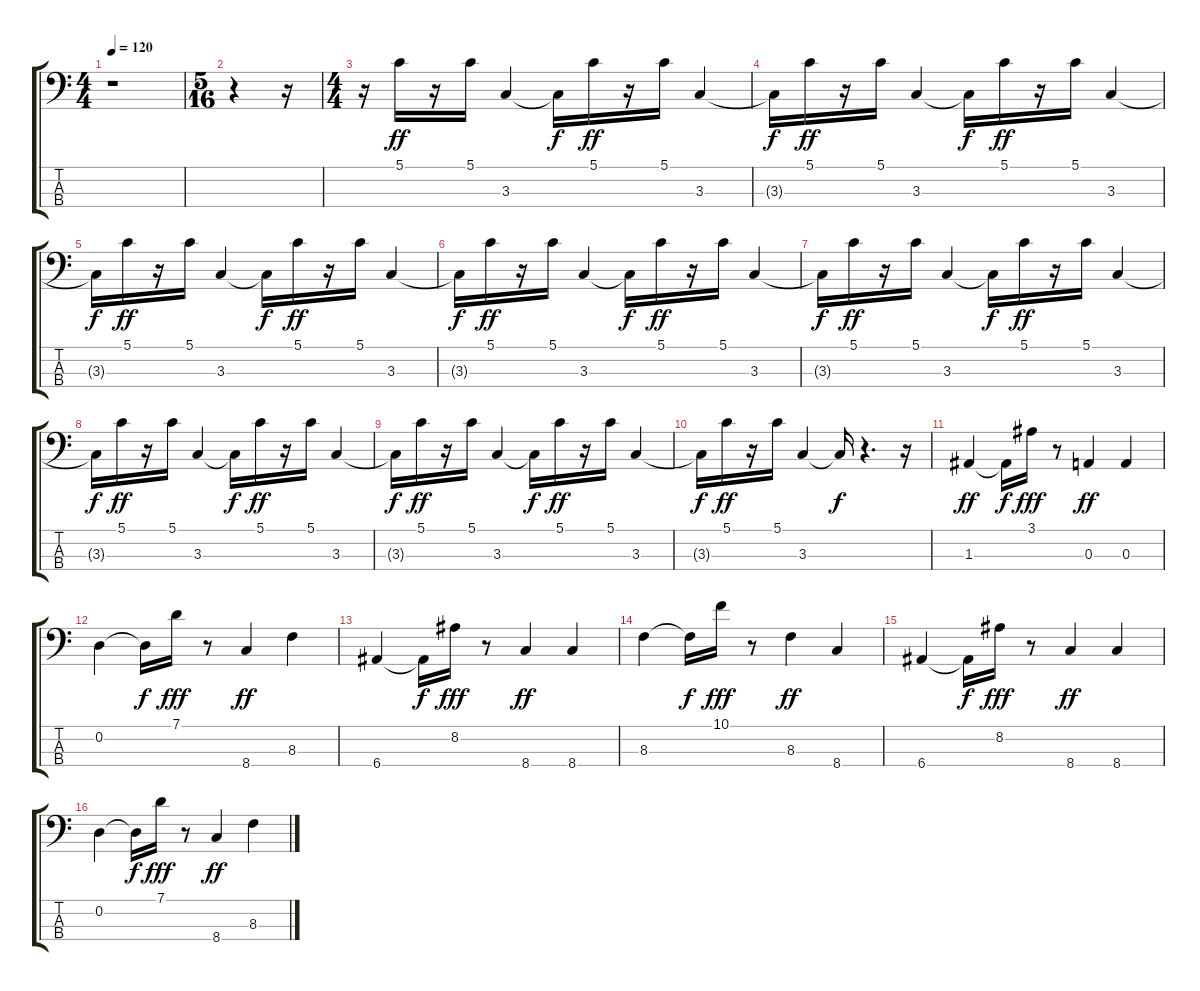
\track "" {instrument slapbass1}
\staff {score tabs}
\tuning (G2 D2 A1 E1) {hide}
\ts (4 4)
\tempo 120
\clef f4
\ks c
r.1{dy ff instrument slapbass1} |
\ts (5 16)
r.4 r.16 |
\ts (4 4)
r.16 5.1.16 r.16 5.1.16 3.3.4 3.3{t}.16{dy f} 5.1.16{dy ff} r.16 5.1.16 3.3.4 |
3.3{t}.16{dy f} 5.1.16{dy ff} r.16 5.1.16 3.3.4 3.3{t}.16{dy f} 5.1.16{dy ff} r.16 5.1.16 3.3.4 |
3.3{t}.16{dy f} 5.1.16{dy ff} r.16 5.1.16 3.3.4 3.3{t}.16{dy f} 5.1.16{dy ff} r.16 5.1.16 3.3.4 |
3.3{t}.16{dy f} 5.1.16{dy ff} r.16 5.1.16 3.3.4 3.3{t}.16{dy f} 5.1.16{dy ff} r.16 5.1.16 3.3.4 |
3.3{t}.16{dy f} 5.1.16{dy ff} r.16 5.1.16 3.3.4 3.3{t}.16{dy f} 5.1.16{dy ff} r.16 5.1.16 3.3.4 |
3.3{t}.16{dy f} 5.1.16{dy ff} r.16 5.1.16 3.3.4 3.3{t}.16{dy f} 5.1.16{dy ff} r.16 5.1.16 3.3.4 |
3.3{t}.16{dy f} 5.1.16{dy ff} r.16 5.1.16 3.3.4 3.3{t}.16{dy f} 5.1.16{dy ff} r.16 5.1.16 3.3.4 |
3.3{t}.16{dy f} 5.1.16{dy ff} r.16 5.1.16 3.3.4 3.3{t}.16{dy f} r.4{d} r.16 |
1.3.4{dy ff} 1.3{t}.16{dy f} 3.1.16{dy fff} r.8 0.3.4{dy ff} 0.3.4 |
0.2.4 0.2{t}.16{dy f} 7.1.16{dy fff} r.8 8.4.4{dy ff} 8.3.4 |
6.4.4 6.4{t}.16{dy f} 8.2.16{dy fff} r.8 8.4.4{dy ff} 8.4.4 |
8.3.4 8.3{t}.16{dy f} 10.1.16{dy fff} r.8 8.3.4{dy ff} 8.4.4 |
6.4.4 6.4{t}.16{dy f} 8.2.16{dy fff} r.8 8.4.4{dy ff} 8.4.4 |
0.2.4 0.2{t}.16{dy f} 7.1.16{dy fff} r.8 8.4.4{dy ff} 8.3.4
